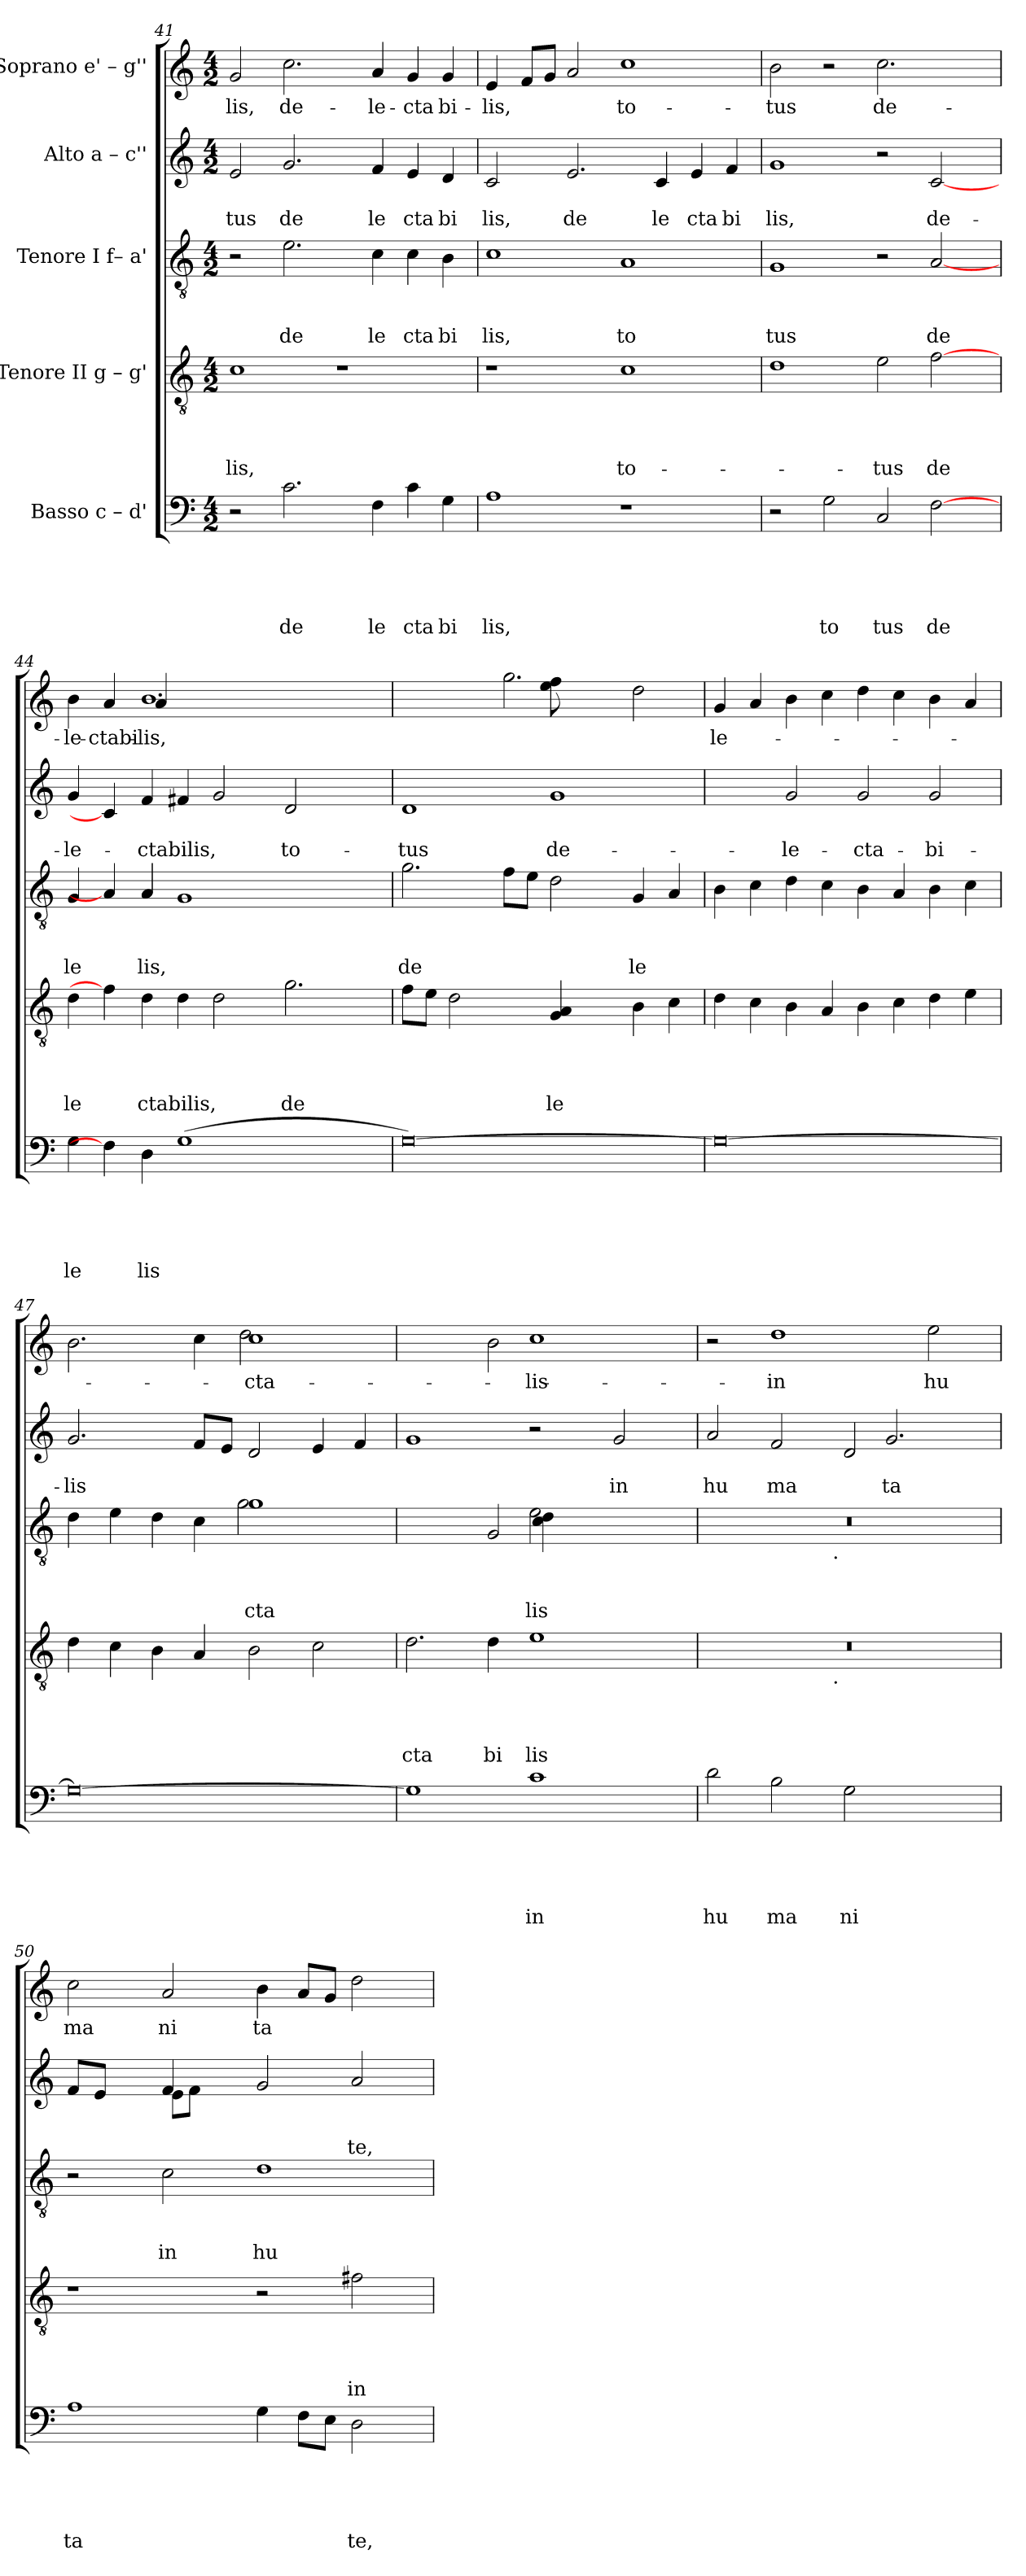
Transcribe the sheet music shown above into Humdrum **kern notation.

**kern	**text	**text	**text	**text	**text	**kern	**text	**text	**text	**text	**kern	**text	**text	**text	**kern	**text	**text	**kern	**text
*part5	*part5	*part5	*part5	*part5	*part5	*part4	*part4	*part4	*part4	*part4	*part3	*part3	*part3	*part3	*part2	*part2	*part2	*part1	*part1
*staff5	*staff5	*staff5	*staff5	*staff5	*staff5	*staff4	*staff4	*staff4	*staff4	*staff4	*staff3	*staff3	*staff3	*staff3	*staff2	*staff2	*staff2	*staff1	*staff1
*I"Basso c – d'	*	*	*	*	*	*I"Tenore II g – g'	*	*	*	*	*I"Tenore I f– a'	*	*	*	*I"Alto a – c''	*	*	*I"Soprano e' – g''	*
*clefF4	*	*	*	*	*	*clefGv2	*	*	*	*	*clefGv2	*	*	*	*clefG2	*	*	*clefG2	*
*k[]	*	*	*	*	*	*k[]	*	*	*	*	*k[]	*	*	*	*k[]	*	*	*k[]	*
*C:	*	*	*	*	*	*C:	*	*	*	*	*C:	*	*	*	*C:	*	*	*C:	*
*M4/2	*	*	*	*	*	*M4/2	*	*	*	*	*M4/2	*	*	*	*M4/2	*	*	*M4/2	*
=41	=41	=41	=41	=41	=41	=41	=41	=41	=41	=41	=41	=41	=41	=41	=41	=41	=41	=41	=41
!	!	!	!	!	!	!	!	!	!	!LO:LY:b	!	!	!	!	!	!	!LO:LY:b	!	!LO:LY:b
2r	.	.	.	.	.	1c	.	.	.	-lis,	2r	.	.	.	2e/	.	tus	2g/	-lis,
!	!	!	!	!	!LO:LY:b	!	!	!	!	!	!	!	!	!LO:LY:b	!	!	!LO:LY:b	!	!LO:LY:b
2.c\	.	.	.	.	de	.	.	.	.	.	2.e\	.	.	de	2.g/	.	de	2.cc\	de-
.	.	.	.	.	.	1r	.	.	.	.	.	.	.	.	.	.	.	.	.
!	!	!	!	!	!LO:LY:b	!	!	!	!	!	!	!	!	!LO:LY:b	!	!	!LO:LY:b	!	!LO:LY:b
4F\	.	.	.	.	le	.	.	.	.	.	4c\	.	.	le	4f/	.	le	4a/	-le-
!	!	!	!	!	!LO:LY:b	!	!	!	!	!	!	!	!	!LO:LY:b	!	!	!LO:LY:b	!	!LO:LY:b
4c\	.	.	.	.	cta	.	.	.	.	.	4c\	.	.	cta	4e/	.	cta	4g/	-cta
!	!	!	!	!	!LO:LY:b	!	!	!	!	!	!	!	!	!LO:LY:b	!	!	!LO:LY:b	!	!LO:LY:b
4G\	.	.	.	.	bi	.	.	.	.	.	4B\	.	.	bi	4d/	.	bi	4g/	bi-
=42	=42	=42	=42	=42	=42	=42	=42	=42	=42	=42	=42	=42	=42	=42	=42	=42	=42	=42	=42
!	!	!	!	!	!LO:LY:b	!	!	!	!	!	!	!	!	!LO:LY:b	!	!	!LO:LY:b	!	!LO:LY:b
1A	.	.	.	.	lis,	1r	.	.	.	.	1c	.	.	lis,	2c/	.	lis,	4e/	-lis,
.	.	.	.	.	.	.	.	.	.	.	.	.	.	.	.	.	.	8f/L	.
.	.	.	.	.	.	.	.	.	.	.	.	.	.	.	.	.	.	8g/J	.
!	!	!	!	!	!	!	!	!	!	!	!	!	!	!	!	!	!LO:LY:b	!	!
.	.	.	.	.	.	.	.	.	.	.	.	.	.	.	2.e/	.	de	2a/	.
!	!	!	!	!	!	!	!	!	!	!LO:LY:b	!	!	!	!LO:LY:b	!	!	!	!	!LO:LY:b
1r	.	.	.	.	.	1c	.	.	.	to-	1A	.	.	to	.	.	.	1cc	to-
!	!	!	!	!	!	!	!	!	!	!	!	!	!	!	!	!	!LO:LY:b	!	!
.	.	.	.	.	.	.	.	.	.	.	.	.	.	.	4c/	.	le	.	.
!	!	!	!	!	!	!	!	!	!	!	!	!	!	!	!	!	!LO:LY:b	!	!
.	.	.	.	.	.	.	.	.	.	.	.	.	.	.	4e/	.	cta	.	.
!	!	!	!	!	!	!	!	!	!	!	!	!	!	!	!	!	!LO:LY:b	!	!
.	.	.	.	.	.	.	.	.	.	.	.	.	.	.	4f/	.	bi	.	.
!!LO:PB:g=z
=43	=43	=43	=43	=43	=43	=43	=43	=43	=43	=43	=43	=43	=43	=43	=43	=43	=43	=43	=43
!	!	!	!	!	!	!	!	!	!	!	!	!	!	!LO:LY:b	!	!	!LO:LY:b	!	!LO:LY:b
2r	.	.	.	.	.	1d	.	.	.	.	1G	.	.	tus	1g	.	lis,	2b\	-tus
!	!	!	!	!	!LO:LY:b	!	!	!	!	!	!	!	!	!	!	!	!	!	!
2G\	.	.	.	.	to	.	.	.	.	.	.	.	.	.	.	.	.	2r	.
!	!	!	!	!	!LO:LY:b	!	!	!	!	!LO:LY:b	!	!	!	!	!	!	!	!	!LO:LY:b
2C/	.	.	.	.	tus	2e\	.	.	.	-tus	2r	.	.	.	2r	.	.	2.cc\	de-
!	!	!	!	!	!LO:LY:b	!	!	!	!	!LO:LY:b	!	!	!	!LO:LY:b	!	!	!LO:LY:b	!	!
[2F\	.	.	.	.	de	[2f\	.	.	.	de	[2A/	.	.	de	[2c/	.	de-	.	.
.	.	.	.	.	.	.	.	.	.	.	.	.	.	.	.	.	.	4ryy	.
=44	=44	=44	=44	=44	=44	=44	=44	=44	=44	=44	=44	=44	=44	=44	=44	=44	=44	=44	=44
!	!	!	!	!	!LO:LY:b	!	!	!	!	!LO:LY:b	!	!	!	!LO:LY:b	!	!	!LO:LY:b	!	!LO:LY:b
*^	*	*	*	*	*	*	*	*	*	*	*^	*	*	*	*	*	*	*^	*
4G\	2ryy	.	.	.	.	le	4d\	.	.	.	le	4G/	2ryy	.	.	le	4g/	.	-le-	4b\	2ryy	-le-
!	!	!	!	!	!	!	!	!	!	!	!	!	!	!	!	!	!	!	!	!	!	!LO:LY:b
4F\]	.	.	.	.	.	.	4f\]	.	.	.	.	4A/]	.	.	.	.	4c/]	.	.	4a/	.	-ctabi-
!	!	!	!	!	!	!LO:LY:b	!	!	!	!	!	!	!	!	!	!	!	!	!	!	!	!
!	!	!	!	!	!	!LO:LY:b	!	!	!	!	!LO:LY:b	!	!	!	!	!LO:LY:b	!	!	!	!	!	!
!	!	!	!	!	!	!	!	!	!	!	!	!	!	!	!	!LO:LY:b	!	!	!LO:LY:b	!	!	!LO:LY:b
4D\	4D\	.	.	.	.	lis	4d\	.	.	.	ctabilis,	4A/	4A/	.	.	lis,	4f/	.	-ctabilis,	1.b	4a/	-lis,
(>1G	2ryy	.	.	.	.	.	4d\	.	.	.	.	1G	2ryy	.	.	.	4f#X/	.	.	.	4ryy	.
.	.	.	.	.	.	.	2d\	.	.	.	.	.	.	.	.	.	2g/	.	.	.	1ryy	.
.	1ryy	.	.	.	.	.	.	.	.	.	.	.	1ryy	.	.	.	.	.	.	.	.	.
!	!	!	!	!	!	!	!	!	!	!	!LO:LY:b	!	!	!	!	!	!	!	!LO:LY:b	!	!	!
.	.	.	.	.	.	.	2.g\	.	.	.	de	.	.	.	.	.	2d/	.	to-	.	.	.
2ryy	.	.	.	.	.	.	.	.	.	.	.	2ryy	.	.	.	.	.	.	.	.	.	.
.	.	.	.	.	.	.	.	.	.	.	.	.	.	.	.	.	4ryy	.	.	4ryy	4ryy	.
*v	*v	*	*	*	*	*	*	*	*	*	*	*v	*v	*	*	*	*	*	*	*	*	*
=45	=45	=45	=45	=45	=45	=45	=45	=45	=45	=45	=45	=45	=45	=45	=45	=45	=45	=45	=45	=45
!	!	!	!	!	!	!	!	!	!	!	!	!	!	!LO:LY:b	!	!	!LO:LY:b	!	!	!
[>0G)	.	.	.	.	.	8f\L	.	.	.	.	2.g\	.	.	de	1d	.	-tus	2.ryy	1ryy	.
.	.	.	.	.	.	8e\J	.	.	.	.	.	.	.	.	.	.	.	.	.	.
.	.	.	.	.	.	2d\	.	.	.	.	.	.	.	.	.	.	.	.	.	.
.	.	.	.	.	.	4ryy	.	.	.	.	8f\L	.	.	.	.	.	.	2.gg\	.	.
.	.	.	.	.	.	.	.	.	.	.	8e\J	.	.	.	.	.	.	.	.	.
!	!	!	!	!	!	!	!	!	!	!LO:LY:b	!	!	!	!	!	!	!LO:LY:b	!	!	!
.	.	.	.	.	.	4G/ 4A/	.	.	.	le	2d\	.	.	.	1g	.	de-	.	8ee\ 8ff\	.
.	.	.	.	.	.	.	.	.	.	.	.	.	.	.	.	.	.	.	4.ryy	.
.	.	.	.	.	.	4ryy	.	.	.	.	.	.	.	.	.	.	.	.	.	.
!	!	!	!	!	!	!	!	!	!	!	!	!	!	!LO:LY:b	!	!	!	!	!	!
.	.	.	.	.	.	4B\	.	.	.	.	4G/	.	.	le	.	.	.	2ryy	2dd\	.
.	.	.	.	.	.	4c\	.	.	.	.	4A/	.	.	.	.	.	.	.	.	.
*	*	*	*	*	*	*	*	*	*	*	*	*	*	*	*	*	*	*v	*v	*
=46	=46	=46	=46	=46	=46	=46	=46	=46	=46	=46	=46	=46	=46	=46	=46	=46	=46	=46	=46
!	!	!	!	!	!	!	!	!	!	!	!	!	!	!	!	!	!	!	!LO:LY:b
0G_	.	.	.	.	.	4d\	.	.	.	.	4B\	.	.	.	2ryy	.	.	4g/	le-
.	.	.	.	.	.	4c\	.	.	.	.	4c\	.	.	.	.	.	.	4a/	.
!	!	!	!	!	!	!	!	!	!	!	!	!	!	!	!	!	!LO:LY:b	!	!
.	.	.	.	.	.	4B\	.	.	.	.	4d\	.	.	.	2g/	.	-le-	4b\	.
.	.	.	.	.	.	4A/	.	.	.	.	4c\	.	.	.	.	.	.	4cc\	.
!	!	!	!	!	!	!	!	!	!	!	!	!	!	!	!	!	!LO:LY:b	!	!
.	.	.	.	.	.	4B\	.	.	.	.	4B\	.	.	.	2g/	.	-cta-	4dd\	.
.	.	.	.	.	.	4c\	.	.	.	.	4A/	.	.	.	.	.	.	4cc\	.
!	!	!	!	!	!	!	!	!	!	!	!	!	!	!	!	!	!LO:LY:b	!	!
.	.	.	.	.	.	4d\	.	.	.	.	4B\	.	.	.	2g/	.	-bi-	4b\	.
.	.	.	.	.	.	4e\	.	.	.	.	4c\	.	.	.	.	.	.	4a/	.
=47	=47	=47	=47	=47	=47	=47	=47	=47	=47	=47	=47	=47	=47	=47	=47	=47	=47	=47	=47
*	*	*	*	*	*	*	*	*	*	*	*^	*	*	*	*	*	*	*	*
!	!	!	!	!	!	!	!	!	!	!	!	!	!	!	!	!	!	!LO:LY:b	!	!
*	*	*	*	*	*	*	*	*	*	*	*	*	*	*	*	*	*	*	*^	*
0G_	.	.	.	.	.	4d\	.	.	.	.	4d\	1ryy	.	.	.	2.g/	.	-lis	2.b\	1ryy	.
.	.	.	.	.	.	4c\	.	.	.	.	4e\	.	.	.	.	.	.	.	.	.	.
.	.	.	.	.	.	4B\	.	.	.	.	4d\	.	.	.	.	.	.	.	.	.	.
.	.	.	.	.	.	4A/	.	.	.	.	4c\	.	.	.	.	8f/L	.	.	4cc\	.	.
.	.	.	.	.	.	.	.	.	.	.	.	.	.	.	.	8e/J	.	.	.	.	.
!	!	!	!	!	!	!	!	!	!	!	!	!	!	!	!LO:LY:b	!	!	!	!	!	!LO:LY:b
.	.	.	.	.	.	2B\	.	.	.	.	1g	2g\	.	.	cta	2d/	.	.	1cc	2dd\	-cta-
.	.	.	.	.	.	2c\	.	.	.	.	.	2ryy	.	.	.	4e/	.	.	.	2ryy	.
.	.	.	.	.	.	.	.	.	.	.	.	.	.	.	.	4f/	.	.	.	.	.
*	*	*	*	*	*	*	*	*	*	*	*v	*v	*	*	*	*	*	*	*	*	*
!!LO:LB:g=z	!!
=48	=48	=48	=48	=48	=48	=48	=48	=48	=48	=48	=48	=48	=48	=48	=48	=48	=48	=48	=48	=48
!	!	!	!	!	!	!	!	!	!	!LO:LY:b	!	!	!	!	!	!	!	!	!	!
*	*	*	*	*	*	*	*	*	*	*	*^	*	*	*	*	*	*	*	*	*
*	*	*	*	*	*	*	*	*	*	*	*	*^	*	*	*	*	*	*	*	*	*
1G]	.	.	.	.	.	2.d\	.	.	.	cta	2.ryy	1ryy	1ryy	.	.	.	1g	.	.	2.ryy	1ryy	.
!	!	!	!	!	!	!	!	!	!	!LO:LY:b	!	!	!	!	!	!	!	!	!	!	!	!
.	.	.	.	.	.	4d\	.	.	.	bi	2G/	.	.	.	.	.	.	.	.	2b\	.	.
!	!	!	!	!	!LO:LY:b	!	!	!	!	!LO:LY:b	!	!	!	!	!	!LO:LY:b	!	!	!	!	!	!LO:LY:b
1c	.	.	.	.	in	1e	.	.	.	lis	.	2e\	4c\ 4d\	.	.	lis	2r	.	.	.	1cc	-lis
.	.	.	.	.	.	.	.	.	.	.	2ryy	.	2ryy	.	.	.	.	.	.	2.ryy	.	.
!	!	!	!	!	!	!	!	!	!	!	!	!	!	!	!	!	!	!	!LO:LY:b	!	!	!
.	.	.	.	.	.	.	.	.	.	.	.	2ryy	.	.	.	.	2g/	.	in	.	.	.
.	.	.	.	.	.	.	.	.	.	.	4ryy	.	4ryy	.	.	.	.	.	.	.	.	.
*	*	*	*	*	*	*	*	*	*	*	*	*	*	*	*	*	*	*	*	*v	*v	*
=49	=49	=49	=49	=49	=49	=49	=49	=49	=49	=49	=49	=49	=49	=49	=49	=49	=49	=49	=49	=49	=49
!	!	!	!	!	!LO:LY:b	!	!	!	!	!	!	!	!	!	!	!	!	!	!LO:LY:b	!	!
*	*	*	*	*	*	*^	*	*	*	*	*	*v	*v	*	*	*	*^	*	*	*	*
2d\	.	.	.	.	hu	0r	2ryy	.	.	.	.	0r	2ryy	.	.	.	2a/	1ryy	.	hu	2r	.
!	!	!	!	!	!LO:LY:b	!	!	!	!	!	!	!	!	!	!	!	!	!	!	!LO:LY:b	!	!LO:LY:b
2B\	.	.	.	.	ma	.	4...ryy	.	.	.	.	.	4...ryy	.	.	.	2f/	.	.	ma	1dd	in
!	!	!	!	!	!	!	!	!	!	!	!	!	!LO:TX:b:t=.	!	!	!	!	!	!	!	!	!
!	!	!	!	!	!	!	!LO:TX:b:t=.	!	!	!	!	!	!	!	!	!	!	!	!	!	!	!
.	.	.	.	.	.	.	1ryy	.	.	.	.	.	1ryy	.	.	.	.	.	.	.	.	.
!	!	!	!	!	!LO:LY:b	!	!	!	!	!	!	!	!	!	!	!	!	!	!	!	!	!
2G\	.	.	.	.	ni	.	.	.	.	.	.	.	.	.	.	.	2d/	4ryy	.	.	.	.
!	!	!	!	!	!	!	!	!	!	!	!	!	!	!	!	!	!	!	!	!LO:LY:b	!	!
.	.	.	.	.	.	.	.	.	.	.	.	.	.	.	.	.	.	2.g/	.	ta	.	.
!	!	!	!	!	!	!	!	!	!	!	!	!	!	!	!	!	!	!	!	!	!	!LO:LY:b
2ryy	.	.	.	.	.	.	.	.	.	.	.	.	.	.	.	.	2ryy	.	.	.	2ee\	hu
.	.	.	.	.	.	.	32ryy	.	.	.	.	.	32ryy	.	.	.	.	.	.	.	.	.
=50	=50	=50	=50	=50	=50	=50	=50	=50	=50	=50	=50	=50	=50	=50	=50	=50	=50	=50	=50	=50	=50	=50
!	!	!	!	!	!LO:LY:b	!	!	!	!	!	!	!	!	!	!	!	!	!	!	!	!	!LO:LY:b
*	*	*	*	*	*	*v	*v	*	*	*	*	*	*	*	*	*	*	*	*	*	*	*
*	*	*	*	*	*	*	*	*	*	*	*v	*v	*	*	*	*	*	*	*	*	*
1A	.	.	.	.	ta	1r	.	.	.	.	2r	.	.	.	8f/L	2ryy	.	.	2cc\	ma
.	.	.	.	.	.	.	.	.	.	.	.	.	.	.	8e/J	.	.	.	.	.
.	.	.	.	.	.	.	.	.	.	.	.	.	.	.	4ryy	.	.	.	.	.
!	!	!	!	!	!	!	!	!	!	!	!	!	!	!LO:LY:b	!	!	!	!	!	!LO:LY:b
.	.	.	.	.	.	.	.	.	.	.	2c\	.	.	in	4f/	8e\L	.	.	2a/	ni
.	.	.	.	.	.	.	.	.	.	.	.	.	.	.	.	8f\J	.	.	.	.
.	.	.	.	.	.	.	.	.	.	.	.	.	.	.	1ryy	4ryy	.	.	.	.
!	!	!	!	!	!	!	!	!	!	!	!	!	!	!LO:LY:b	!	!	!	!	!	!LO:LY:b
4G\	.	.	.	.	.	2r	.	.	.	.	1d	.	.	hu	.	2g/	.	.	4b\	ta
8F\L	.	.	.	.	.	.	.	.	.	.	.	.	.	.	.	.	.	.	8a/L	.
8E\J	.	.	.	.	.	.	.	.	.	.	.	.	.	.	.	.	.	.	8g/J	.
!	!	!	!	!	!LO:LY:b	!	!	!	!	!LO:LY:b	!	!	!	!	!	!	!	!LO:LY:b	!	!
2D\	.	.	.	.	te,	2f#X\	.	.	.	in	.	.	.	.	.	2a/	.	te,	2dd\	.
.	.	.	.	.	.	.	.	.	.	.	.	.	.	.	4ryy	.	.	.	.	.
*	*	*	*	*	*	*	*	*	*	*	*	*	*	*	*v	*v	*	*	*	*
=	=	=	=	=	=	=	=	=	=	=	=	=	=	=	=	=	=	=	=
*-	*-	*-	*-	*-	*-	*-	*-	*-	*-	*-	*-	*-	*-	*-	*-	*-	*-	*-	*-
